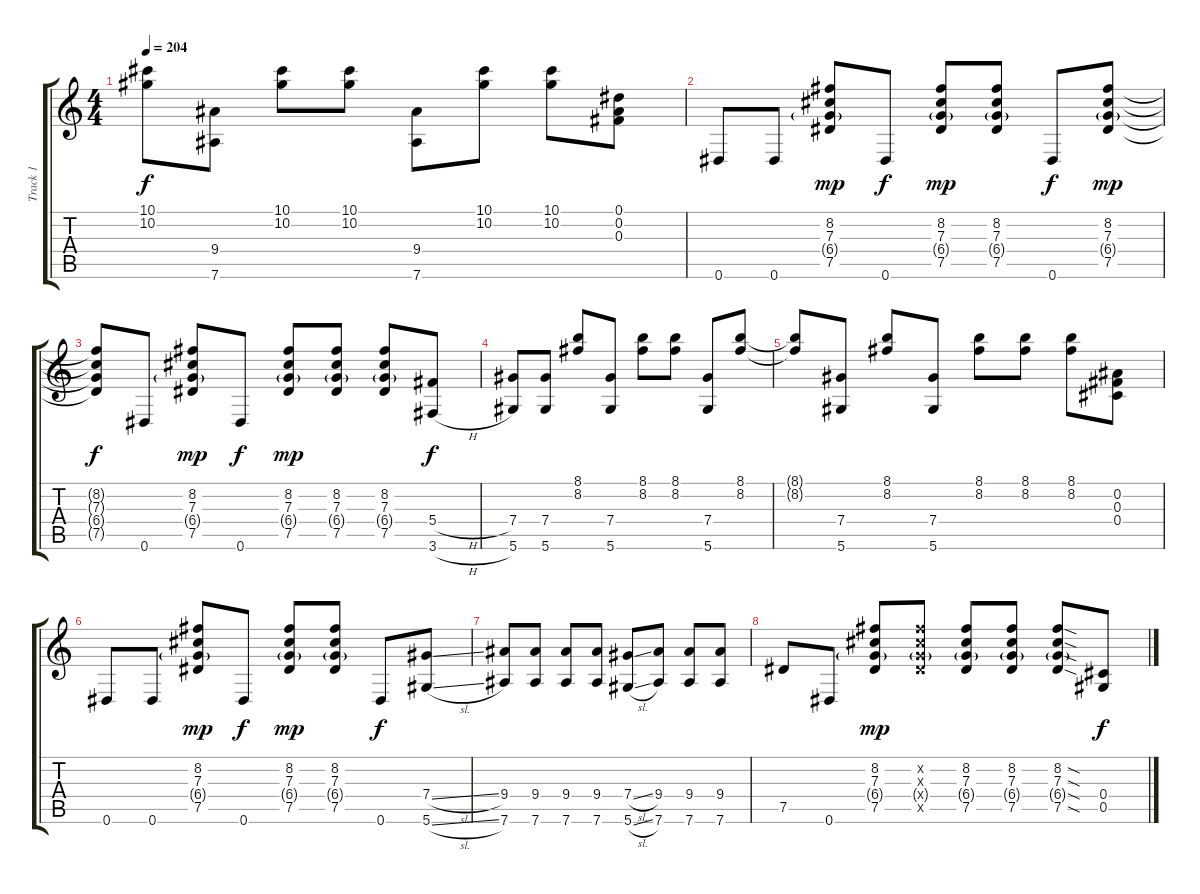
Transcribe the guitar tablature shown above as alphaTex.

\track ("Track 1" "Track 1") {instrument electricguitarjazz}
\staff {score tabs}
\tuning (Eb4 Bb3 Gb3 Db3 Ab2 Eb2) {hide}
\ts (4 4)
\tempo 204
\clef g2
\ks c
(10.1 10.2).8{dy f} (9.4 7.6).8 (10.1 10.2).8 (10.1 10.2).8 (9.4 7.6).8 (10.1 10.2).8 (10.1 10.2).8 (0.1 0.2 0.3).8 |
0.6.8 0.6.8 (8.2 7.3 6.4{g} 7.5).8{dy mp} 0.6.8{dy f} (8.2 7.3 6.4{g} 7.5).8{dy mp} (8.2 7.3 6.4{g} 7.5).8 0.6.8{dy f} (8.2 7.3 6.4{g} 7.5).8{dy mp} |
(8.2{t} 7.3{t} 6.4{t} 7.5{t}).8{dy f} 0.6.8 (8.2 7.3 6.4{g} 7.5).8{dy mp} 0.6.8{dy f} (8.2 7.3 6.4{g} 7.5).8{dy mp} (8.2 7.3 6.4{g} 7.5).8 (8.2 7.3 6.4{g} 7.5).8 (5.4{h} 3.6{h}).8{dy f} |
(7.4 5.6).8 (7.4 5.6).8 (8.1 8.2).8 (7.4 5.6).8 (8.1 8.2).8 (8.1 8.2).8 (7.4 5.6).8 (8.1 8.2).8 |
(8.1{t} 8.2{t}).8 (7.4 5.6).8 (8.1 8.2).8 (7.4 5.6).8 (8.1 8.2).8 (8.1 8.2).8 (8.1 8.2).8 (0.2 0.3 0.4).8 |
0.6.8 0.6.8 (8.2 7.3 6.4{g} 7.5).8{dy mp} 0.6.8{dy f} (8.2 7.3 6.4{g} 7.5).8{dy mp} (8.2 7.3 6.4{g} 7.5).8 0.6.8{dy f} (7.4{sl} 5.6{sl}).8 |
(9.4 7.6).8 (9.4 7.6).8 (9.4 7.6).8 (9.4 7.6).8 (7.4{sl} 5.6{sl}).8 (9.4 7.6).8 (9.4 7.6).8 (9.4 7.6).8 |
7.5.8 0.6.8 (8.2 7.3 6.4{g} 7.5).8{dy mp} (8.2{x} 7.3{x} 6.4{g x} 7.5{x}).8 (8.2 7.3 6.4{g} 7.5).8 (8.2 7.3 6.4{g} 7.5).8 (8.2{sod} 7.3{sod} 6.4{sod g} 7.5{sod}).8 (0.4 0.5).8{dy f}
